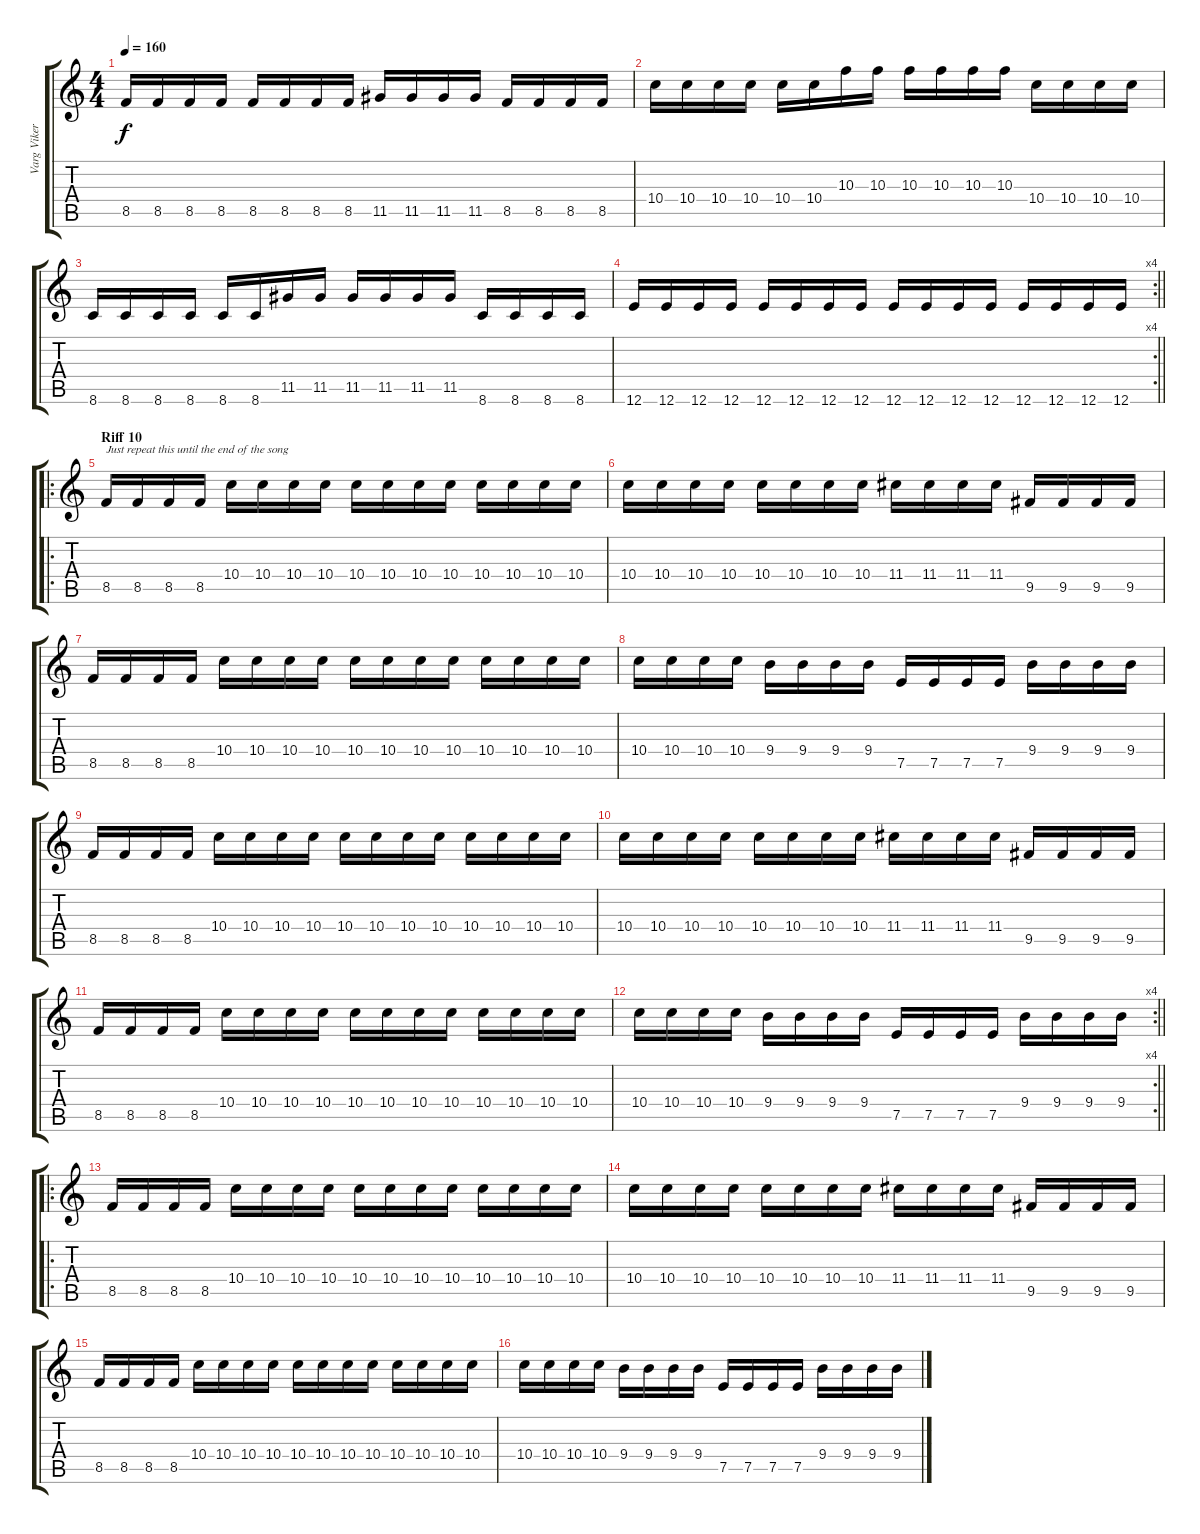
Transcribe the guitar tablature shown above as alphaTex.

\track ("Varg Vikernes (Guitar)" "Varg Viker") {instrument distortionguitar}
\staff {score tabs}
\tuning (E4 B3 G3 D3 A2 E2) {hide}
\ts (4 4)
\tempo 160
\clef g2
\ks c
8.5.16{dy f} 8.5.16 8.5.16 8.5.16 8.5.16 8.5.16 8.5.16 8.5.16 11.5.16 11.5.16 11.5.16 11.5.16 8.5.16 8.5.16 8.5.16 8.5.16 |
10.4.16 10.4.16 10.4.16 10.4.16 10.4.16 10.4.16 10.3.16 10.3.16 10.3.16 10.3.16 10.3.16 10.3.16 10.4.16 10.4.16 10.4.16 10.4.16 |
8.6.16 8.6.16 8.6.16 8.6.16 8.6.16 8.6.16 11.5.16 11.5.16 11.5.16 11.5.16 11.5.16 11.5.16 8.6.16 8.6.16 8.6.16 8.6.16 |
\rc 4
\barLineRight lightlight
12.6.16 12.6.16 12.6.16 12.6.16 12.6.16 12.6.16 12.6.16 12.6.16 12.6.16 12.6.16 12.6.16 12.6.16 12.6.16 12.6.16 12.6.16 12.6.16 |
\ro
\section ("" "Riff 10")
8.5.16{txt "Just repeat this until the end of the song"} 8.5.16 8.5.16 8.5.16 10.4.16 10.4.16 10.4.16 10.4.16 10.4.16 10.4.16 10.4.16 10.4.16 10.4.16 10.4.16 10.4.16 10.4.16 |
10.4.16 10.4.16 10.4.16 10.4.16 10.4.16 10.4.16 10.4.16 10.4.16 11.4.16 11.4.16 11.4.16 11.4.16 9.5.16 9.5.16 9.5.16 9.5.16 |
8.5.16 8.5.16 8.5.16 8.5.16 10.4.16 10.4.16 10.4.16 10.4.16 10.4.16 10.4.16 10.4.16 10.4.16 10.4.16 10.4.16 10.4.16 10.4.16 |
10.4.16 10.4.16 10.4.16 10.4.16 9.4.16 9.4.16 9.4.16 9.4.16 7.5.16 7.5.16 7.5.16 7.5.16 9.4.16 9.4.16 9.4.16 9.4.16 |
8.5.16 8.5.16 8.5.16 8.5.16 10.4.16 10.4.16 10.4.16 10.4.16 10.4.16 10.4.16 10.4.16 10.4.16 10.4.16 10.4.16 10.4.16 10.4.16 |
10.4.16 10.4.16 10.4.16 10.4.16 10.4.16 10.4.16 10.4.16 10.4.16 11.4.16 11.4.16 11.4.16 11.4.16 9.5.16 9.5.16 9.5.16 9.5.16 |
8.5.16 8.5.16 8.5.16 8.5.16 10.4.16 10.4.16 10.4.16 10.4.16 10.4.16 10.4.16 10.4.16 10.4.16 10.4.16 10.4.16 10.4.16 10.4.16 |
\rc 4
\barLineRight lightlight
10.4.16 10.4.16 10.4.16 10.4.16 9.4.16 9.4.16 9.4.16 9.4.16 7.5.16 7.5.16 7.5.16 7.5.16 9.4.16 9.4.16 9.4.16 9.4.16 |
\ro
8.5.16 8.5.16 8.5.16 8.5.16 10.4.16 10.4.16 10.4.16 10.4.16 10.4.16 10.4.16 10.4.16 10.4.16 10.4.16 10.4.16 10.4.16 10.4.16 |
10.4.16 10.4.16 10.4.16 10.4.16 10.4.16 10.4.16 10.4.16 10.4.16 11.4.16 11.4.16 11.4.16 11.4.16 9.5.16 9.5.16 9.5.16 9.5.16 |
8.5.16 8.5.16 8.5.16 8.5.16 10.4.16 10.4.16 10.4.16 10.4.16 10.4.16 10.4.16 10.4.16 10.4.16 10.4.16 10.4.16 10.4.16 10.4.16 |
10.4.16 10.4.16 10.4.16 10.4.16 9.4.16 9.4.16 9.4.16 9.4.16 7.5.16 7.5.16 7.5.16 7.5.16 9.4.16 9.4.16 9.4.16 9.4.16
